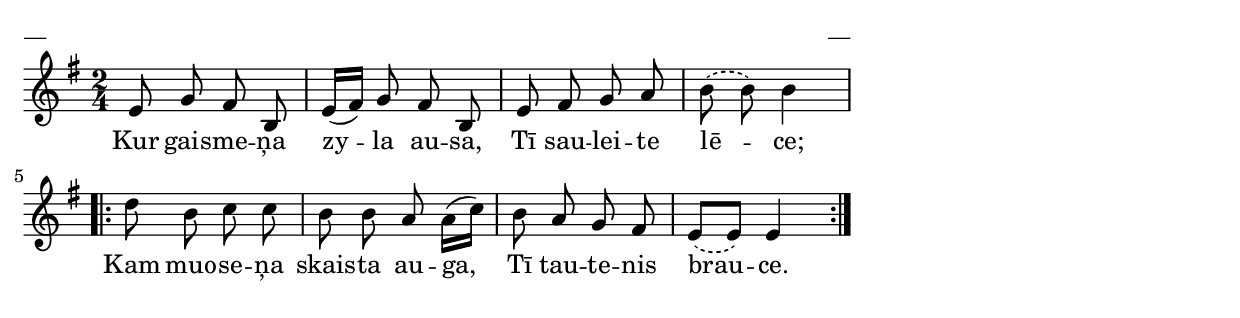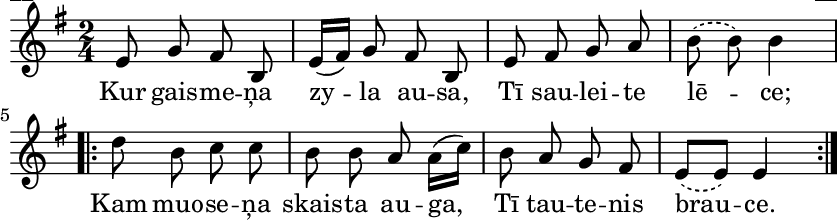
\version "2.13.18"
#(ly:set-option 'crop #t)

%\header {
%    title = "Kur gaismeņa zyla ausa"
%}
\paper {
line-width = 14\cm
left-margin = 0.4\cm
between-system-padding = 0.1\cm
between-system-space = 0.1\cm
}
\layout {
indent = #0
ragged-last = ##f
}

voiceA = \relative c' {
\clef "treble"
\key g \major
\time 2/4
\slurSolid
e8 g fis b, | e16[( fis]) g8 fis b, | e8 fis g a | 
\slurDashed
b8( b) b4 
\repeat volta 2 { 
\slurSolid
d8 b c c | b b a a16[( c]) | b8 a g fis | 
\slurDashed
e8[( e]) e4
}
} 



lyricA = \lyricmode {
Kur gais -- me -- ņa zy -- la au -- sa,
Tī sau -- lei -- te lē -- ce;
Kam muo -- se -- ņa skais -- ta au -- ga,
Tī tau -- te -- nis brau -- ce.
}


fullScore = <<
\new Staff {
<<
\new Voice = "voiceA" { \oneVoice \autoBeamOff \voiceA }
\new Lyrics \lyricsto "voiceA" \lyricA
>>
}
>>

\score {
\fullScore
\header { piece = "__" opus = "__" }
}
\markup { \with-color #(x11-color 'white) \sans \smaller "__" }
\score {
\unfoldRepeats
\fullScore
\midi {
\context { \Staff \remove "Staff_performer" }
\context { \Voice \consists "Staff_performer" }
}
}


